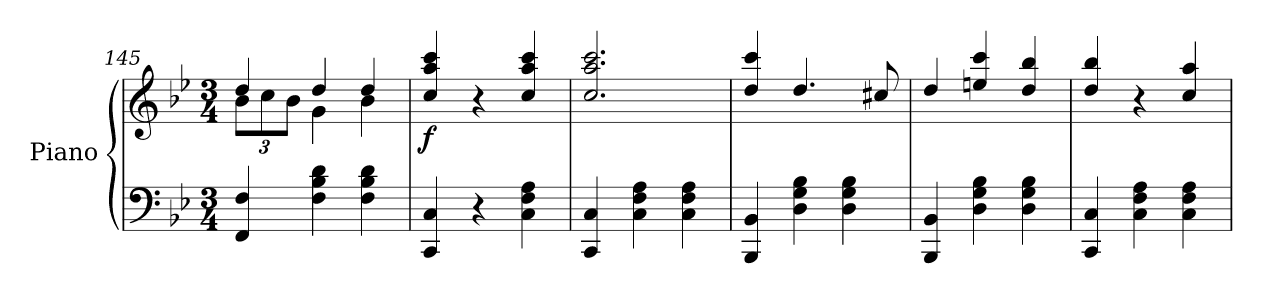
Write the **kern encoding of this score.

**kern	**kern	**dynam
*part1	*part1	*part1
*staff2	*staff1	*staff1/2
*I"Piano	*	*
*I'Pno.	*	*
*clefF4	*clefG2	*
*k[b-e-]	*k[b-e-]	*
*M3/4	*M3/4	*
=145	=145	=145
*	*^	*
*	*	*Xbrackettup	*
4FF/ 4F/	4dd/	12b-\L	.
.	.	12cc\	.
.	.	12b-\J	.
4F\ 4B-\ 4d\	4dd/	4g\	.
4F\ 4B-\ 4d\	4dd/	4b-\	.
=146	=146	=146	=146
!	!	!	!LO:DY:b
*	*v	*v	*
4CC/ 4C/	4cc/ 4aa/ 4ccc/	f
4r	4r	.
4C\ 4F\ 4A\	4cc/ 4aa/ 4ccc/	.
=147	=147	=147
4CC/ 4C/	2.cc/ 2.aa/ 2.ccc/	.
4C\ 4F\ 4A\	.	.
4C\ 4F\ 4A\	.	.
=148	=148	=148
4BBB-/ 4BB-/	4dd/ 4ccc/	.
4D\ 4G\ 4B-\	4.dd/	.
4D\ 4G\ 4B-\	.	.
.	8cc#X/	.
=149	=149	=149
4BBB-/ 4BB-/	4dd/	.
4D\ 4G\ 4B-\	4een/ 4ccc/	.
4D\ 4G\ 4B-\	4dd/ 4bb-/	.
=150	=150	=150
4CC/ 4C/	4dd/ 4bb-/	.
4C\ 4F\ 4A\	4r	.
4C\ 4F\ 4A\	4cc/ 4aa/	.
=	=	=
*-	*-	*-
